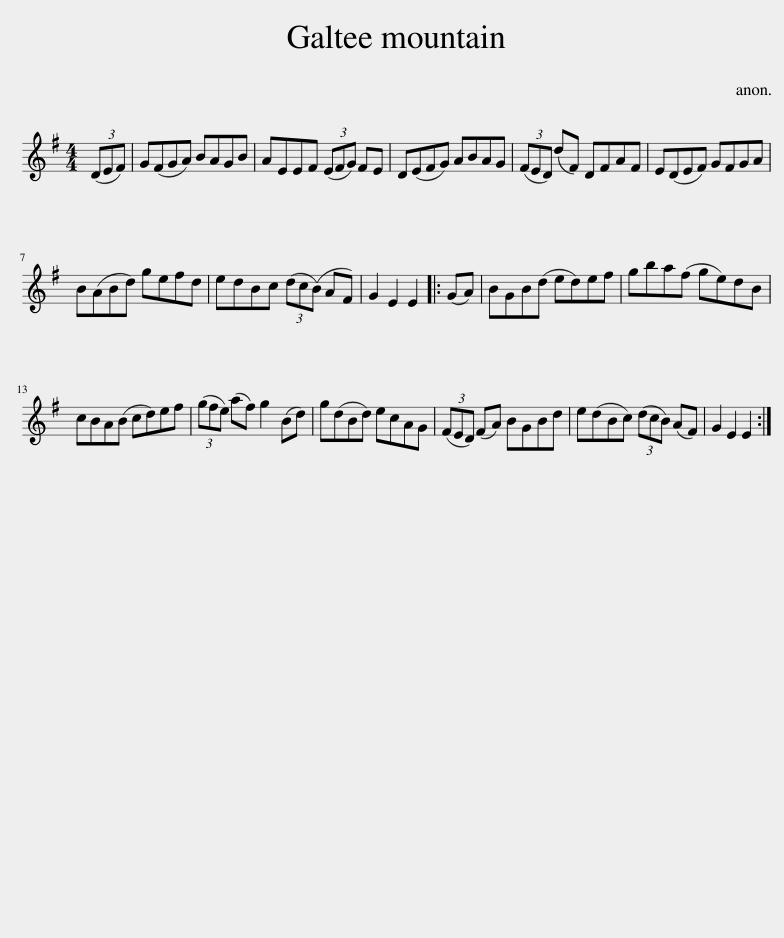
X:1
L:1/8
M:4/4
I:linebreak $
K:Emin
V:1 treble
V:1
 (3(DEF) | G(FGA) BAGB | AEEF (3(EFG) FE | D(EFG) ABAG | (3(FED) (dF) DFAF | %5
 E(DEF) GFGA |$ B(ABd) gefd | edBc (3(dc(B) AF) | G2 E2 E2 |: (GA) | %10
 BGB(d ed)ef | gba(f ge)dB |$ cBA(B cd)ef | (3(gfe) (af) g2 (Bd) | g(dBd) ecAG | %15
 (3(FED) (FA) BGBd | e(dBc) (3(dcB) (AF) | G2 E2 E2 :| %18
